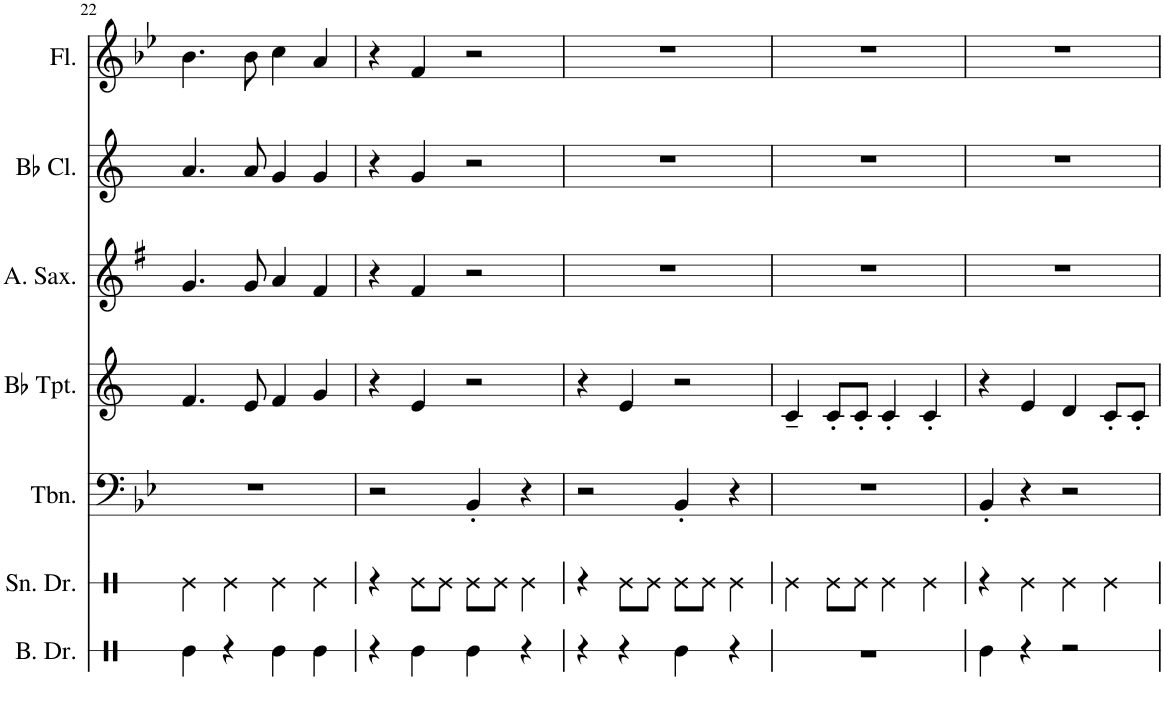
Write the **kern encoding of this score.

**kern	**kern	**kern	**kern	**kern	**kern	**kern
*part7	*part6	*part5	*part4	*part3	*part2	*part1
*staff7	*staff6	*staff5	*staff4	*staff3	*staff2	*staff1
*I"Bass Drum	*I"Snare Drum	*I"Trombone	*I"Bb Trumpet	*I"Alto Saxophone	*I"Bb Clarinet	*I"Flute
*I'B. Dr.	*I'Sn. Dr.	*I'Tbn.	*I'Bb Tpt.	*I'A. Sax.	*I'Bb Cl.	*I'Fl.
!!LO:PB:g=z
*clefX	*clefX	*clefF4	*clefG2	*clefG2	*clefG2	*clefG2
*	*	*	*Trd1c2	*Trd5c9	*Trd1c2	*
*k[]	*k[]	*k[b-e-]	*k[]	*k[f#]	*k[]	*k[b-e-]
*M4/4	*M4/4	*M4/4	*M4/4	*M4/4	*M4/4	*M4/4
=22	=22	=22	=22	=22	=22	=22
4Re\	4Re\	1r	4.f/	4.g/	4.a/	4.b-\
4r	4Re\	.	.	.	.	.
.	.	.	8e/	8g/	8a/	8b-\
4Re\	4Re\	.	4f/	4a/	4g/	4cc\
4Re\	4Re\	.	4g/	4f#/	4g/	4a/
=23	=23	=23	=23	=23	=23	=23
4r	4r	2r	4r	4r	4r	4r
4Re\	8Re\L	.	4e/	4f#/	4g/	4f/
.	8Re\J	.	.	.	.	.
4Re\	8Re\L	4BB-'/	2r	2r	2r	2r
.	8Re\J	.	.	.	.	.
4r	4Re\	4r	.	.	.	.
=24	=24	=24	=24	=24	=24	=24
4r	4r	2r	4r	1r	1r	1r
4r	8Re\L	.	4e/	.	.	.
.	8Re\J	.	.	.	.	.
4Re\	8Re\L	4BB-'/	2r	.	.	.
.	8Re\J	.	.	.	.	.
4r	4Re\	4r	.	.	.	.
=25	=25	=25	=25	=25	=25	=25
1r	4Re\	1r	4c~/	1r	1r	1r
.	8Re\L	.	8c'/L	.	.	.
.	8Re\J	.	8c'/J	.	.	.
.	4Re\	.	4c'/	.	.	.
.	4Re\	.	4c'/	.	.	.
=26	=26	=26	=26	=26	=26	=26
4Re\	4r	4BB-'/	4r	1r	1r	1r
4r	4Re\	4r	4e/	.	.	.
2r	4Re\	2r	4d/	.	.	.
.	4Re\	.	8c'/L	.	.	.
.	.	.	8c'/J	.	.	.
=	=	=	=	=	=	=
*-	*-	*-	*-	*-	*-	*-
